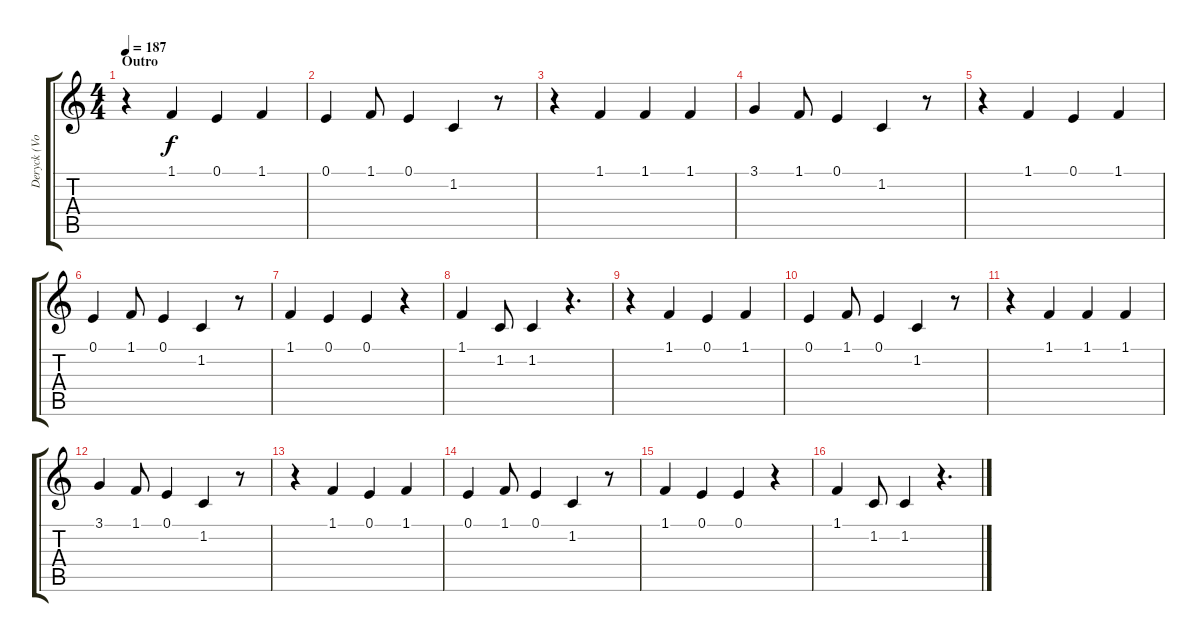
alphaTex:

\track ("Deryck (Vocals)" "Deryck (Vo") {instrument lead2sawtooth}
\staff {score tabs}
\tuning (E4 B3 G3 D3 A2 E2) {hide}
\ts (4 4)
\section ("" "Outro")
\tempo 187
\clef g2
\ks c
r.4{dy f} 1.1.4 0.1.4 1.1.4 |
0.1.4 1.1.8 0.1.4 1.2.4 r.8 |
r.4 1.1.4 1.1.4 1.1.4 |
3.1.4 1.1.8 0.1.4 1.2.4 r.8 |
r.4 1.1.4 0.1.4 1.1.4 |
0.1.4 1.1.8 0.1.4 1.2.4 r.8 |
1.1.4 0.1.4 0.1.4 r.4 |
1.1.4 1.2.8 1.2.4 r.4{d} |
r.4 1.1.4 0.1.4 1.1.4 |
0.1.4 1.1.8 0.1.4 1.2.4 r.8 |
r.4 1.1.4 1.1.4 1.1.4 |
3.1.4 1.1.8 0.1.4 1.2.4 r.8 |
r.4 1.1.4 0.1.4 1.1.4 |
0.1.4 1.1.8 0.1.4 1.2.4 r.8 |
1.1.4 0.1.4 0.1.4 r.4 |
1.1.4 1.2.8 1.2.4 r.4{d}
